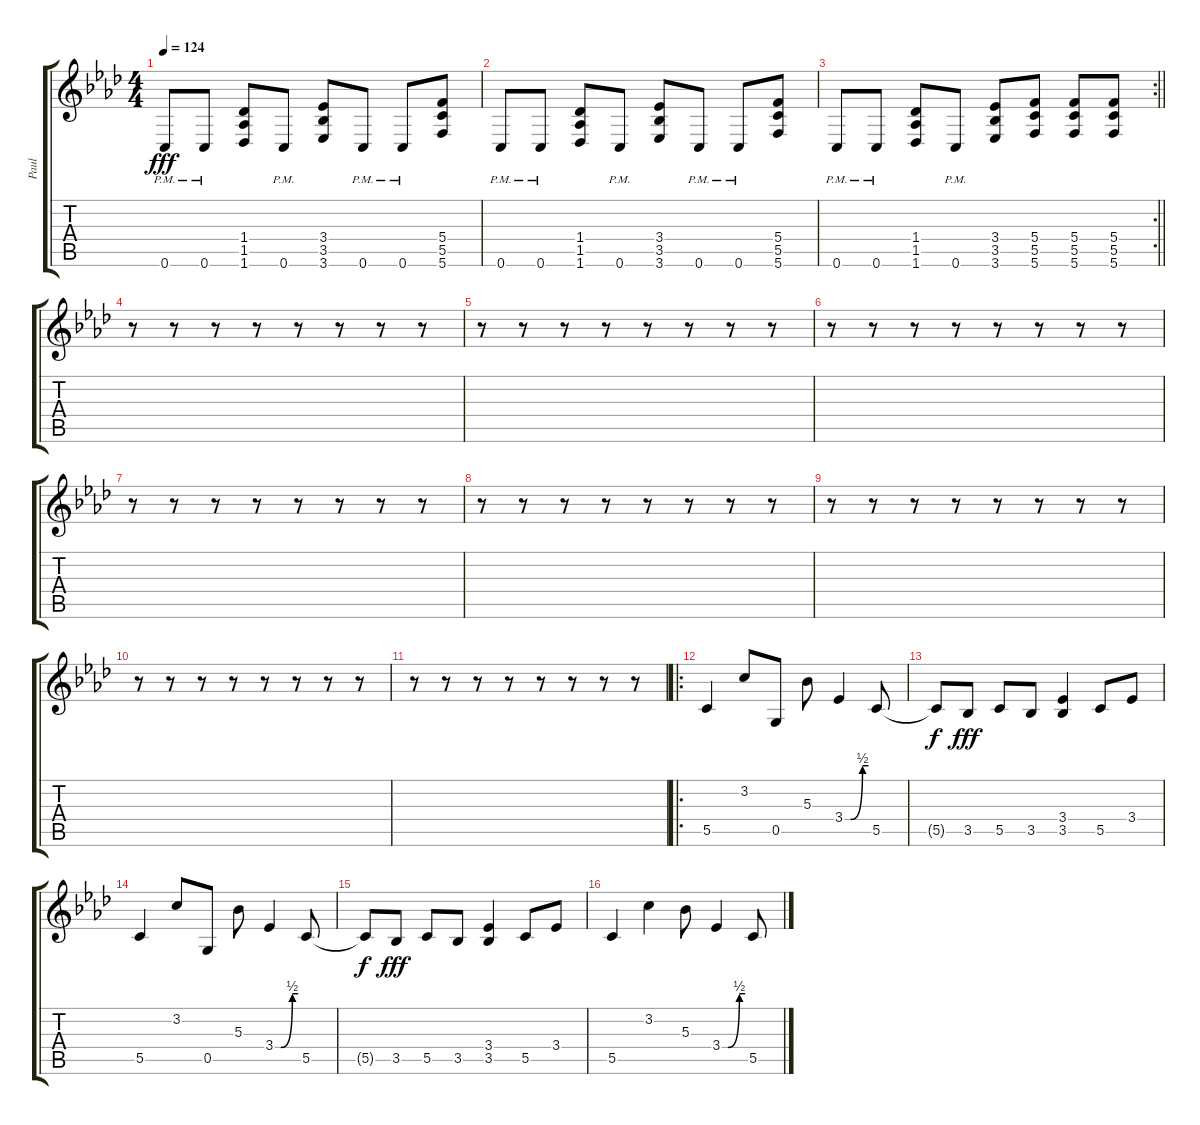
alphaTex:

\track ("Paul" "Paul") {instrument acousticguitarsteel}
\staff {score tabs}
\tuning (D4 A3 F3 C3 G2 C2) {hide}
\ts (4 4)
\tempo 124
\clef g2
\ks ab
0.6{pm}.8{dy fff} 0.6{pm}.8 (1.4 1.5 1.6).8 0.6{pm}.8 (3.4 3.5 3.6).8 0.6{pm}.8 0.6{pm}.8 (5.4 5.5 5.6).8 |
0.6{pm}.8 0.6{pm}.8 (1.4 1.5 1.6).8 0.6{pm}.8 (3.4 3.5 3.6).8 0.6{pm}.8 0.6{pm}.8 (5.4 5.5 5.6).8 |
\rc 2
\barLineRight lightlight
0.6{pm}.8 0.6{pm}.8 (1.4 1.5 1.6).8 0.6{pm}.8 (3.4 3.5 3.6).8 (5.4 5.5 5.6).8 (5.4 5.5 5.6).8 (5.4 5.5 5.6).8 |
r.8 r.8 r.8 r.8 r.8 r.8 r.8 r.8 |
r.8 r.8 r.8 r.8 r.8 r.8 r.8 r.8 |
r.8 r.8 r.8 r.8 r.8 r.8 r.8 r.8 |
r.8 r.8 r.8 r.8 r.8 r.8 r.8 r.8 |
r.8 r.8 r.8 r.8 r.8 r.8 r.8 r.8 |
r.8 r.8 r.8 r.8 r.8 r.8 r.8 r.8 |
r.8 r.8 r.8 r.8 r.8 r.8 r.8 r.8 |
r.8 r.8 r.8 r.8 r.8 r.8 r.8 r.8 |
\ro
5.5.4 3.2.8 0.5.8 5.3.8 3.4{be (custom 0 0 15 0 45 2 60 2)}.4 5.5.8 |
5.5{t}.8{dy f} 3.5.8{dy fff} 5.5.8 3.5.8 (3.4 3.5).4 5.5.8 3.4.8 |
5.5.4 3.2.8 0.5.8 5.3.8 3.4{be (custom 0 0 15 0 45 2 60 2)}.4 5.5.8 |
5.5{t}.8{dy f} 3.5.8{dy fff} 5.5.8 3.5.8 (3.4 3.5).4 5.5.8 3.4.8 |
5.5.4 3.2.4 5.3.8 3.4{be (custom 0 0 15 0 45 2 60 2)}.4 5.5.8
